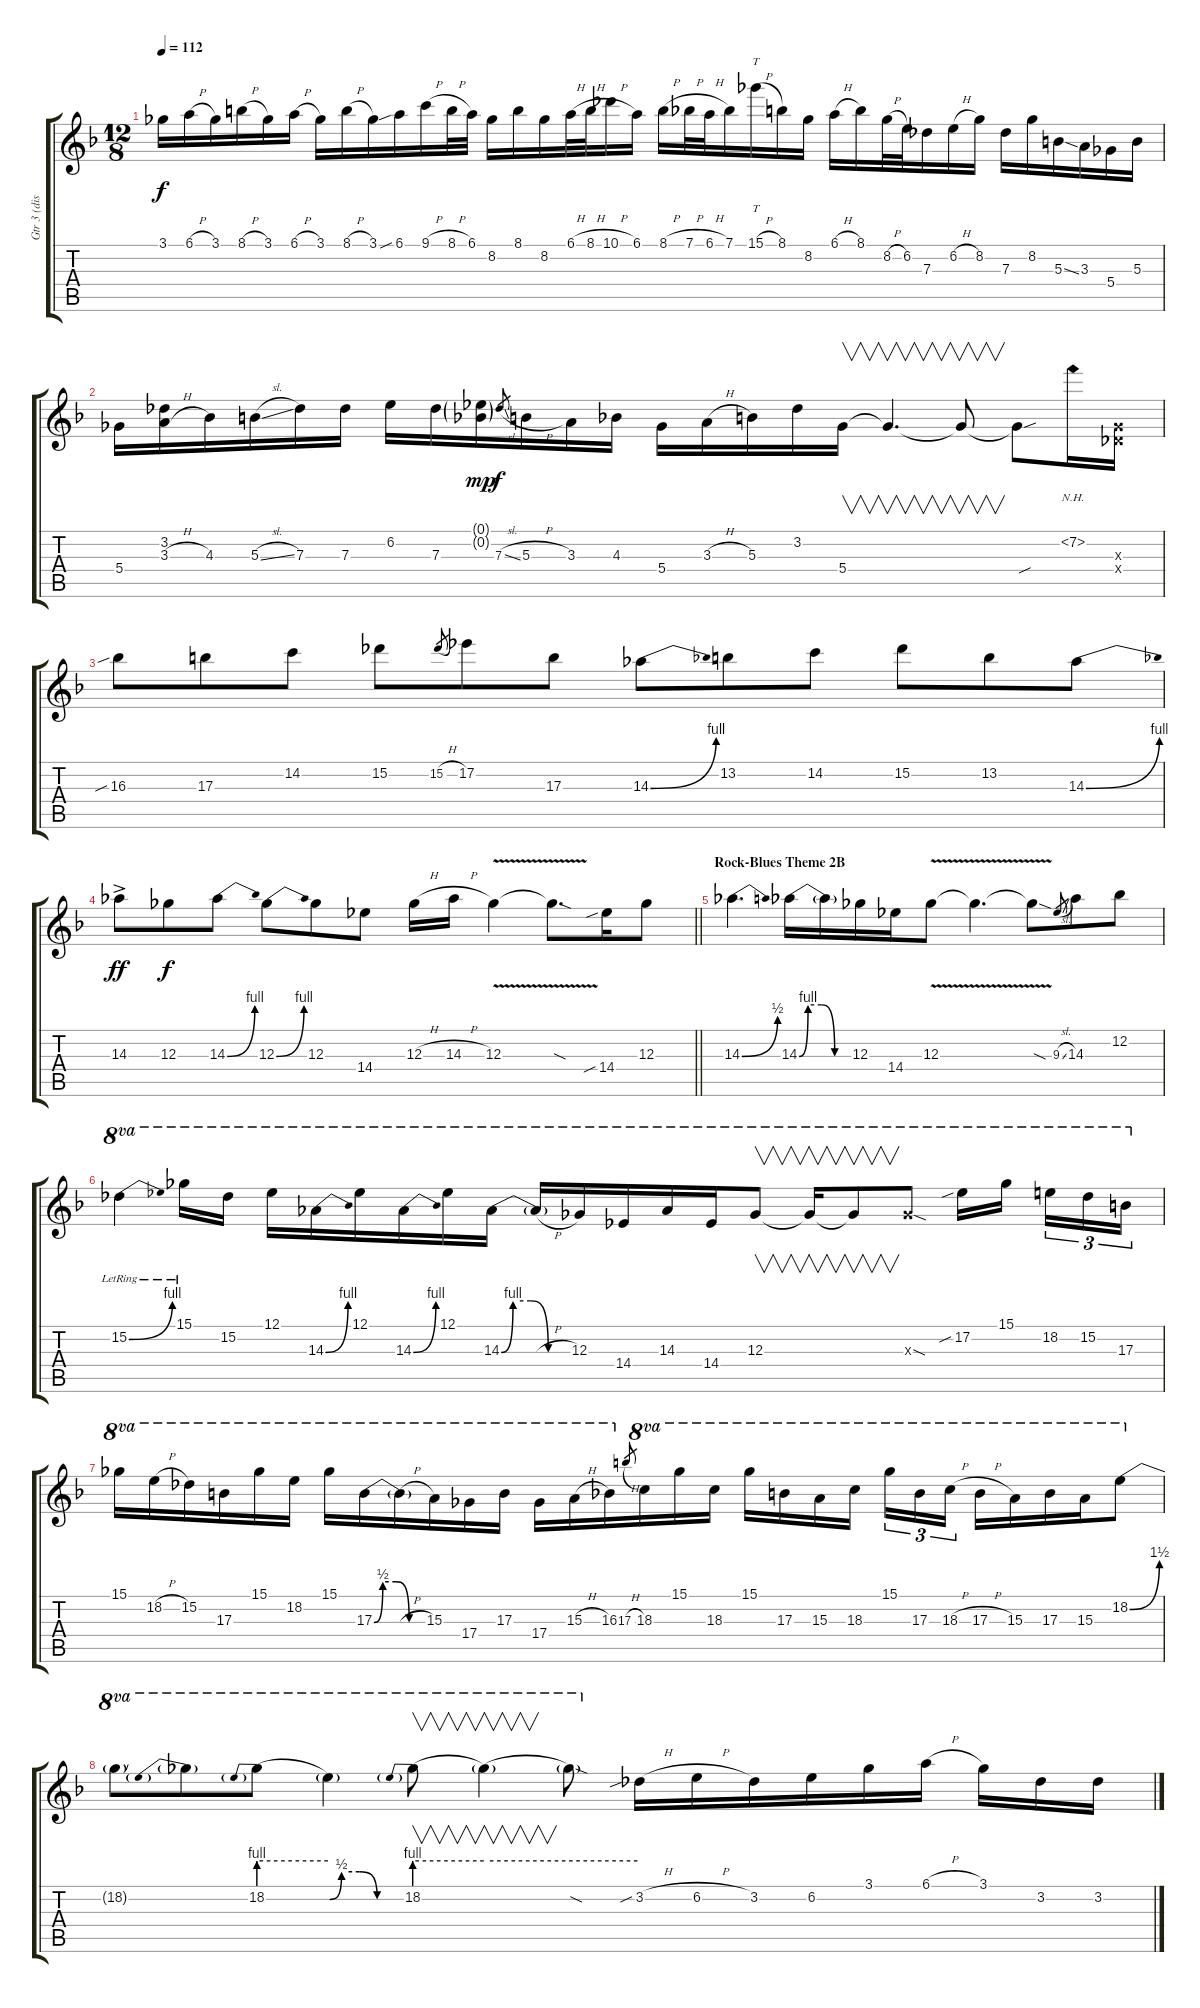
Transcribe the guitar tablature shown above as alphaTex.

\track ("Gtr 3 (dist.)" "Gtr 3 (dis") {instrument overdrivenguitar}
\staff {score tabs}
\tuning (Eb4 Bb3 Gb3 Db3 Ab2 Eb2) {hide}
\ts (12 8)
\tempo 112
\clef g2
\ks f
3.1.16{dy f} 6.1{h}.16 3.1.16 8.1{h}.16 3.1.16 6.1{h}.16 3.1.16 8.1{h}.16 3.1.16 6.1{sib}.16 9.1{h}.16 8.1{h}.32 6.1.32 8.2.16 8.1.16 8.2.16 6.1{h}.32 8.1{h}.32 10.1{h}.16 6.1.16 8.1{h}.16 7.1{h}.32 6.1{h}.32 7.1.16 15.1{h}.16{tt} 8.1.16 8.2.16 6.1{h}.16 8.1.16 8.2{h}.32 6.2.32 7.3.16 6.2{h}.16 8.2.16 7.3.16 8.2.16 5.3{ss}.16 3.3.16 5.4.16 5.3.16 |
5.4.16 (3.2 3.3{h}).16 4.3.16 5.3{sl}.16 7.3.16 7.3.16 6.2.16 7.3.16 (0.1{g} 0.2{g}).16{dy mp} 7.3{sl}.8{gr dy f} 5.3{h}.16 3.3.16 4.3.16 5.4.16 3.3{h}.16 5.3.16 3.2.16 5.4.16{v} 5.4{t}.4{v d} 5.4{t}.8{v} 5.4{sou t}.8 7.2{nh}.16 (0.3{x} 0.4{x}).16 |
16.3{sib}.8 17.3.8 14.2.8 15.2.8 15.2{h}.8{gr} 17.2.8 17.3.8 14.3{be (bend 0 0 60 4)}.8 13.2.8 14.2.8 15.2.8 13.2.8 14.3{be (bend 0 0 60 4)}.8 |
\barLineRight lightlight
14.3{ac}.8{dy ff} 12.3.8{dy f} 14.3{be (bend 0 0 60 4)}.8 12.3{be (bend 0 0 60 4)}.8 12.3.8 14.4.8 12.3{h}.16 14.3{h}.16 12.3{v}.4 12.3{sod t}.8{d} 14.4{sib}.16 12.3.8 |
\section ("" "Rock-Blues Theme 2B")
14.3{be (bend 0 0 60 2)}.4{d} 14.3{be (custom 0 0 10 4 25 4 40 0 60 0)}.16 14.3{t}.16 12.3.16 14.4.16 12.3{v}.8 12.3{v t}.4{d} 12.3{sod t}.8 9.3{sl}.8{gr} 14.3.8 12.2.8 |
15.2{be (bend 0 0 60 4) lr}.4{ot 8va} 15.1{lr}.16{ot 8va} 15.2.16{ot 8va} 12.1.16{ot 8va} 14.3{be (bend 0 0 60 4)}.16{ot 8va} 12.1.16{ot 8va} 14.3{be (bend 0 0 60 4)}.16{ot 8va} 12.1.16{ot 8va} 14.3{be (custom 0 0 10 4 25 4 40 0 60 0)}.16{ot 8va} 14.3{h t}.16{ot 8va} 12.3.16{ot 8va} 14.4.16{ot 8va} 14.3.16{ot 8va} 14.4.16{ot 8va} 12.3.8{v ot 8va} 12.3{t}.16{v ot 8va} 12.3{t}.8{v ot 8va} 12.3{sod x}.8{ot 8va} 17.2{sib}.16{ot 8va} 15.1.16{ot 8va beam splitsecondary} 18.2.16{tu (3 2) ot 8va} 15.2.16{tu (3 2) ot 8va} 17.3.16{tu (3 2) ot 8va} |
15.1.16{ot 8va} 18.2{h}.16{ot 8va} 15.2.16{ot 8va} 17.3.16{ot 8va} 15.1.16{ot 8va} 18.2.16{ot 8va} 15.1.16{ot 8va} 17.3{be (custom 0 0 10 2 25 2 40 0 60 0)}.16{ot 8va} 17.3{h t}.16{ot 8va} 15.3.16{ot 8va} 17.4.16{ot 8va} 17.3.16{ot 8va} 17.4.16{ot 8va} 15.3{h}.16{ot 8va} 16.3.16{ot 8va} 17.3{h}.8{gr} 18.3.16{ot 8va} 15.1.16{ot 8va} 18.3.16{ot 8va} 15.1.16{ot 8va} 17.3.16{ot 8va} 15.3.16{ot 8va} 18.3.16{ot 8va beam splitsecondary} 15.1.16{tu (3 2) ot 8va} 17.3.16{tu (3 2) ot 8va} 18.3{h}.16{tu (3 2) ot 8va} 17.3{h}.16{ot 8va} 15.3.16{ot 8va} 17.3.16{ot 8va} 15.3.16{ot 8va} 18.2{be (bend 0 0 60 6)}.8{ot 8va} |
18.2{t}.8{ot 8va} 18.2{be (prebend 40 4 60 4) t}.8{ot 8va} 18.2{be (prebend 0 4 60 4)}.8{ot 8va} 18.2{be (custom 0 0 10 2 25 2 40 0 60 0) t}.4{ot 8va} 18.2{be (prebend 0 4 60 4)}.8{v ot 8va} 18.2{be (hold 0 4 60 4) t}.4{v ot 8va} 18.2{sod t}.8{ot 8va} 3.2{sib h}.16 6.2{h}.16 3.2.16 6.2.16 3.1.16 6.1{h}.16 3.1.16 3.2.16 3.2.16
